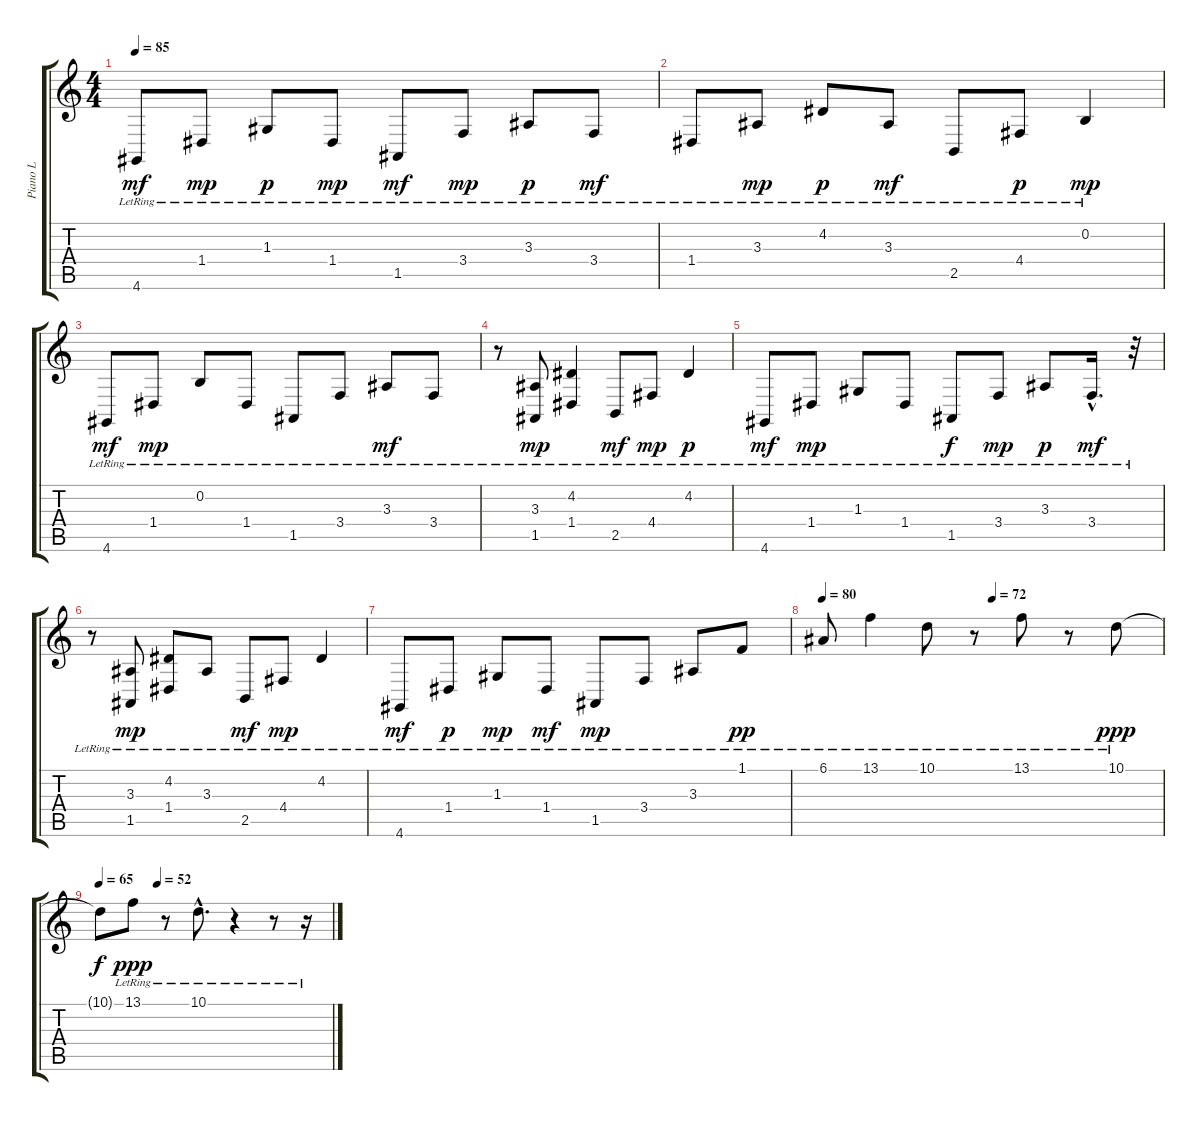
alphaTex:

\track ("Piano L" "Piano L") {instrument acousticgrandpiano}
\staff {score tabs}
\tuning (E4 B3 G3 D3 A2 E2) {hide}
\ts (4 4)
\tempo 85
\clef g2
\ks c
4.6{lr}.8{dy mf} 1.4{lr}.8{dy mp} 1.3{lr}.8{dy p} 1.4{lr}.8{dy mp} 1.5{lr}.8{dy mf} 3.4{lr}.8{dy mp} 3.3{lr}.8{dy p} 3.4{lr}.8{dy mf} |
1.4{lr}.8 3.3{lr}.8{dy mp} 4.2{lr}.8{dy p} 3.3{lr}.8{dy mf} 2.5{lr}.8 4.4{lr}.8{dy p} 0.2{lr}.4{dy mp} |
4.6{lr}.8{dy mf} 1.4{lr}.8{dy mp} 0.2{lr}.8 1.4{lr}.8 1.5{lr}.8 3.4{lr}.8 3.3{lr}.8{dy mf} 3.4{lr}.8 |
r.8 (3.3{lr} 1.5{lr}).8{dy mp} (4.2{lr} 1.4{lr}).4 2.5{lr}.8{dy mf} 4.4{lr}.8{dy mp} 4.2{lr}.4{dy p} |
4.6{lr}.8{dy mf} 1.4{lr}.8{dy mp} 1.3{lr}.8 1.4{lr}.8 1.5{lr}.8{dy f} 3.4{lr}.8{dy mp} 3.3{lr}.8{dy p} 3.4{hac lr}.16{d dy mf} r.32 |
r.8 (3.3{lr} 1.5{lr}).8{dy mp} (4.2{lr} 1.4{lr}).8 3.3{lr}.8 2.5{lr}.8{dy mf} 4.4{lr}.8{dy mp} 4.2{lr}.4 |
4.6{lr}.8{dy mf} 1.4{lr}.8{dy p} 1.3{lr}.8{dy mp} 1.4{lr}.8{dy mf} 1.5{lr}.8{dy mp} 3.4{lr}.8 3.3{lr}.8 1.1{lr}.8{dy pp} |
\tempo 80
\tempo (72 0.5)
6.1{lr}.8 13.1{lr}.4 10.1{lr}.8 r.8 13.1{lr}.8 r.8 10.1{lr}.8{dy ppp} |
\tempo 65
\tempo (52 0.25)
10.1{t}.8{dy f} 13.1{lr}.8{dy ppp} r.8 10.1{hac lr}.8{d} r.4 r.8 r.16
